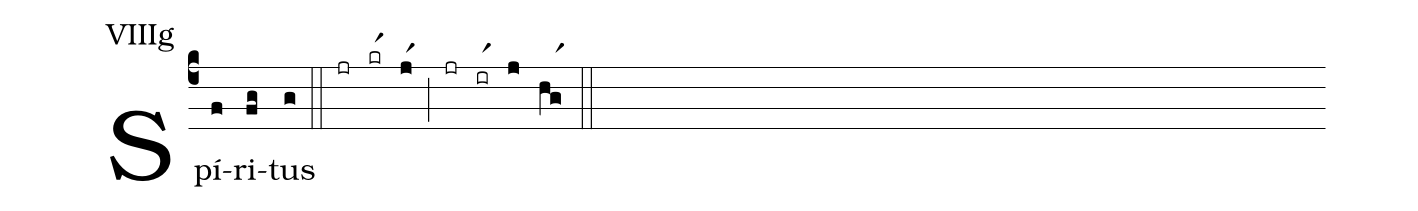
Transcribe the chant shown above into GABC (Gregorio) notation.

annotation: VIIIg;
%%
(c4)Spí(f)ri(fg)tus(g) (::) (jr)(krr1)(jr1)(;)(jr)(irr1)(j)(hgr1)(::)
